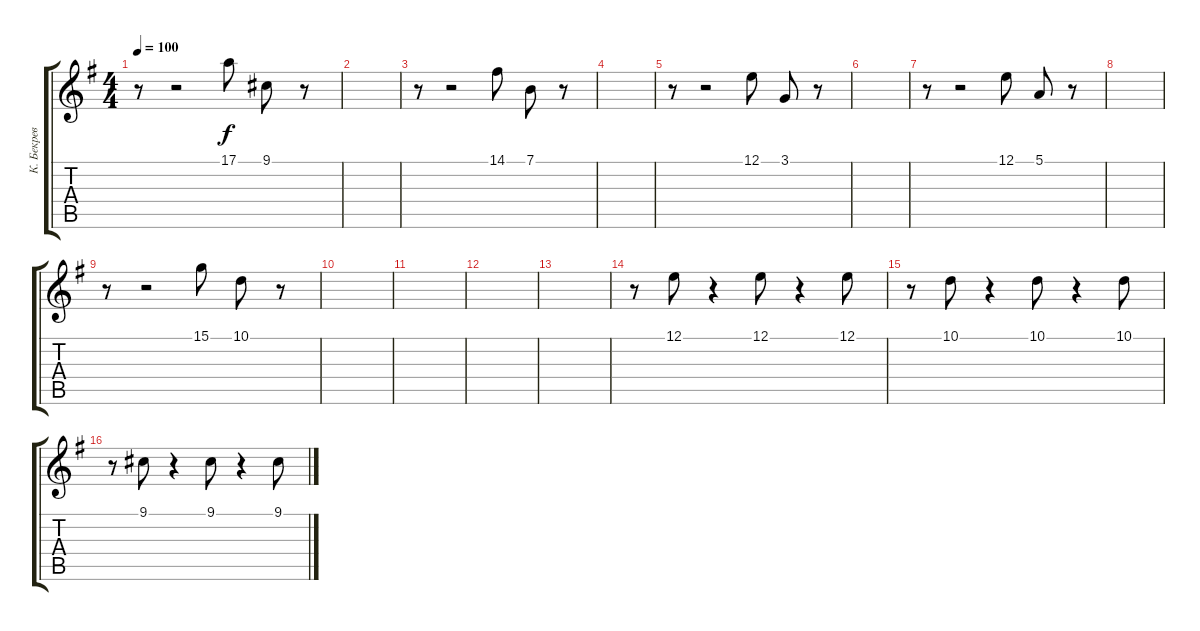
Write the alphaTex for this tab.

\track ("К. Бекрев (П. рука)" "К. Бекрев ") {instrument synthbrass1}
\staff {score tabs}
\tuning (E4 B3 G3 D3 A2 E2) {hide}
\ts (4 4)
\tempo 100
\clef g2
\ks g
r.8{dy f} r.2 17.1.8 9.1.8 r.8 |
|
r.8 r.2 14.1.8 7.1.8 r.8 |
|
r.8 r.2 12.1.8 3.1.8 r.8 |
|
r.8 r.2 12.1.8 5.1.8 r.8 |
|
r.8 r.2 15.1.8 10.1.8 r.8 |
|
|
|
|
r.8 12.1.8 r.4 12.1.8 r.4 12.1.8 |
r.8 10.1.8 r.4 10.1.8 r.4 10.1.8 |
r.8 9.1.8 r.4 9.1.8 r.4 9.1.8
